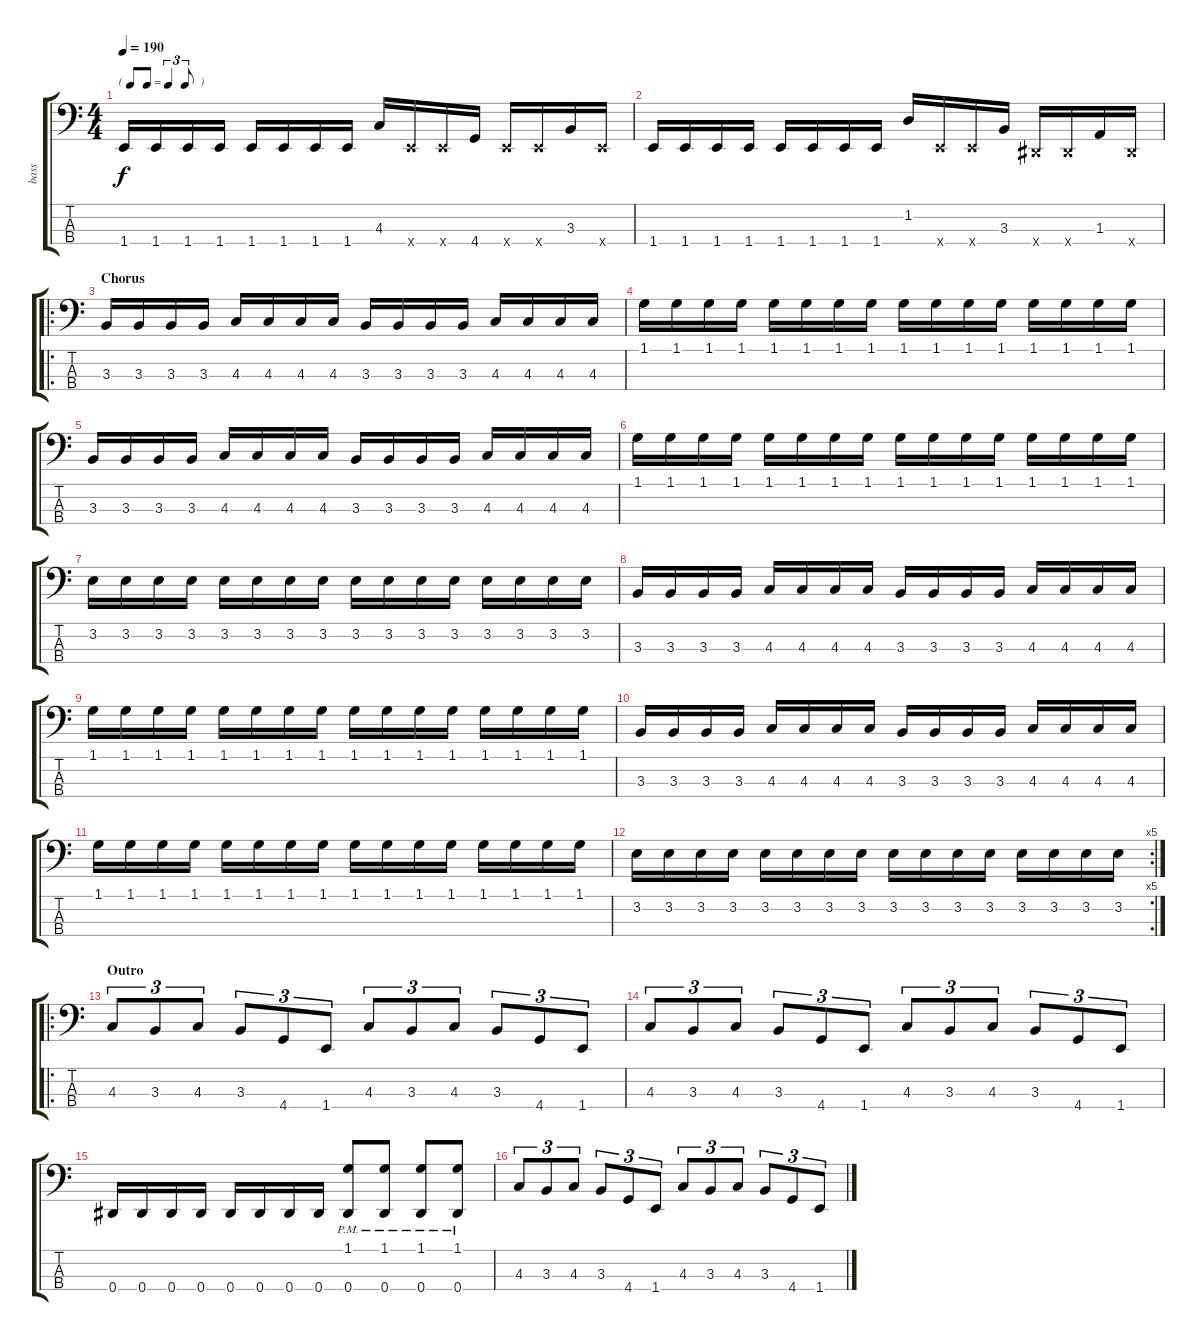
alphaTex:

\track ("bass" "bass") {instrument slapbass1}
\staff {score tabs}
\tuning (Gb2 Db2 Ab1 Eb1) {hide}
\ts (4 4)
\tf triplet8th
\tempo 190
\clef f4
\ks c
1.4.16{dy f} 1.4.16 1.4.16 1.4.16 1.4.16 1.4.16 1.4.16 1.4.16 4.3.16 1.4{x}.16 1.4{x}.16 4.4.16 1.4{x}.16 1.4{x}.16 3.3.16 1.4{x}.16 |
1.4.16 1.4.16 1.4.16 1.4.16 1.4.16 1.4.16 1.4.16 1.4.16 1.2.16 1.4{x}.16 1.4{x}.16 3.3.16 0.4{x}.16 0.4{x}.16 1.3.16 0.4{x}.16 |
\ro
\section ("" "Chorus")
3.3.16{instrument electricbasspick} 3.3.16 3.3.16 3.3.16 4.3.16 4.3.16 4.3.16 4.3.16 3.3.16 3.3.16 3.3.16 3.3.16 4.3.16 4.3.16 4.3.16 4.3.16 |
1.1.16 1.1.16 1.1.16 1.1.16 1.1.16 1.1.16 1.1.16 1.1.16 1.1.16 1.1.16 1.1.16 1.1.16 1.1.16 1.1.16 1.1.16 1.1.16 |
3.3.16{instrument electricbasspick} 3.3.16 3.3.16 3.3.16 4.3.16 4.3.16 4.3.16 4.3.16 3.3.16 3.3.16 3.3.16 3.3.16 4.3.16 4.3.16 4.3.16 4.3.16 |
1.1.16 1.1.16 1.1.16 1.1.16 1.1.16 1.1.16 1.1.16 1.1.16 1.1.16 1.1.16 1.1.16 1.1.16 1.1.16 1.1.16 1.1.16 1.1.16 |
3.2.16 3.2.16 3.2.16 3.2.16 3.2.16 3.2.16 3.2.16 3.2.16 3.2.16 3.2.16 3.2.16 3.2.16 3.2.16 3.2.16 3.2.16 3.2.16 |
3.3.16{instrument electricbasspick} 3.3.16 3.3.16 3.3.16 4.3.16 4.3.16 4.3.16 4.3.16 3.3.16 3.3.16 3.3.16 3.3.16 4.3.16 4.3.16 4.3.16 4.3.16 |
1.1.16 1.1.16 1.1.16 1.1.16 1.1.16 1.1.16 1.1.16 1.1.16 1.1.16 1.1.16 1.1.16 1.1.16 1.1.16 1.1.16 1.1.16 1.1.16 |
3.3.16{instrument electricbasspick} 3.3.16 3.3.16 3.3.16 4.3.16 4.3.16 4.3.16 4.3.16 3.3.16 3.3.16 3.3.16 3.3.16 4.3.16 4.3.16 4.3.16 4.3.16 |
1.1.16 1.1.16 1.1.16 1.1.16 1.1.16 1.1.16 1.1.16 1.1.16 1.1.16 1.1.16 1.1.16 1.1.16 1.1.16 1.1.16 1.1.16 1.1.16 |
\rc 5
3.2.16 3.2.16 3.2.16 3.2.16 3.2.16 3.2.16 3.2.16 3.2.16 3.2.16 3.2.16 3.2.16 3.2.16 3.2.16 3.2.16 3.2.16 3.2.16 |
\ro
\section ("" "Outro")
4.3.8{tu (3 2)} 3.3.8{tu (3 2)} 4.3.8{tu (3 2)} 3.3.8{tu (3 2)} 4.4.8{tu (3 2)} 1.4.8{tu (3 2)} 4.3.8{tu (3 2)} 3.3.8{tu (3 2)} 4.3.8{tu (3 2)} 3.3.8{tu (3 2)} 4.4.8{tu (3 2)} 1.4.8{tu (3 2)} |
4.3.8{tu (3 2)} 3.3.8{tu (3 2)} 4.3.8{tu (3 2)} 3.3.8{tu (3 2)} 4.4.8{tu (3 2)} 1.4.8{tu (3 2)} 4.3.8{tu (3 2)} 3.3.8{tu (3 2)} 4.3.8{tu (3 2)} 3.3.8{tu (3 2)} 4.4.8{tu (3 2)} 1.4.8{tu (3 2)} |
0.4.16 0.4.16 0.4.16 0.4.16 0.4.16 0.4.16 0.4.16 0.4.16 (1.1{pm} 0.4{pm}).8 (1.1{pm} 0.4{pm}).8 (1.1{pm} 0.4{pm}).8 (1.1{pm} 0.4{pm}).8 |
4.3.8{tu (3 2)} 3.3.8{tu (3 2)} 4.3.8{tu (3 2)} 3.3.8{tu (3 2)} 4.4.8{tu (3 2)} 1.4.8{tu (3 2)} 4.3.8{tu (3 2)} 3.3.8{tu (3 2)} 4.3.8{tu (3 2)} 3.3.8{tu (3 2)} 4.4.8{tu (3 2)} 1.4.8{tu (3 2)}
